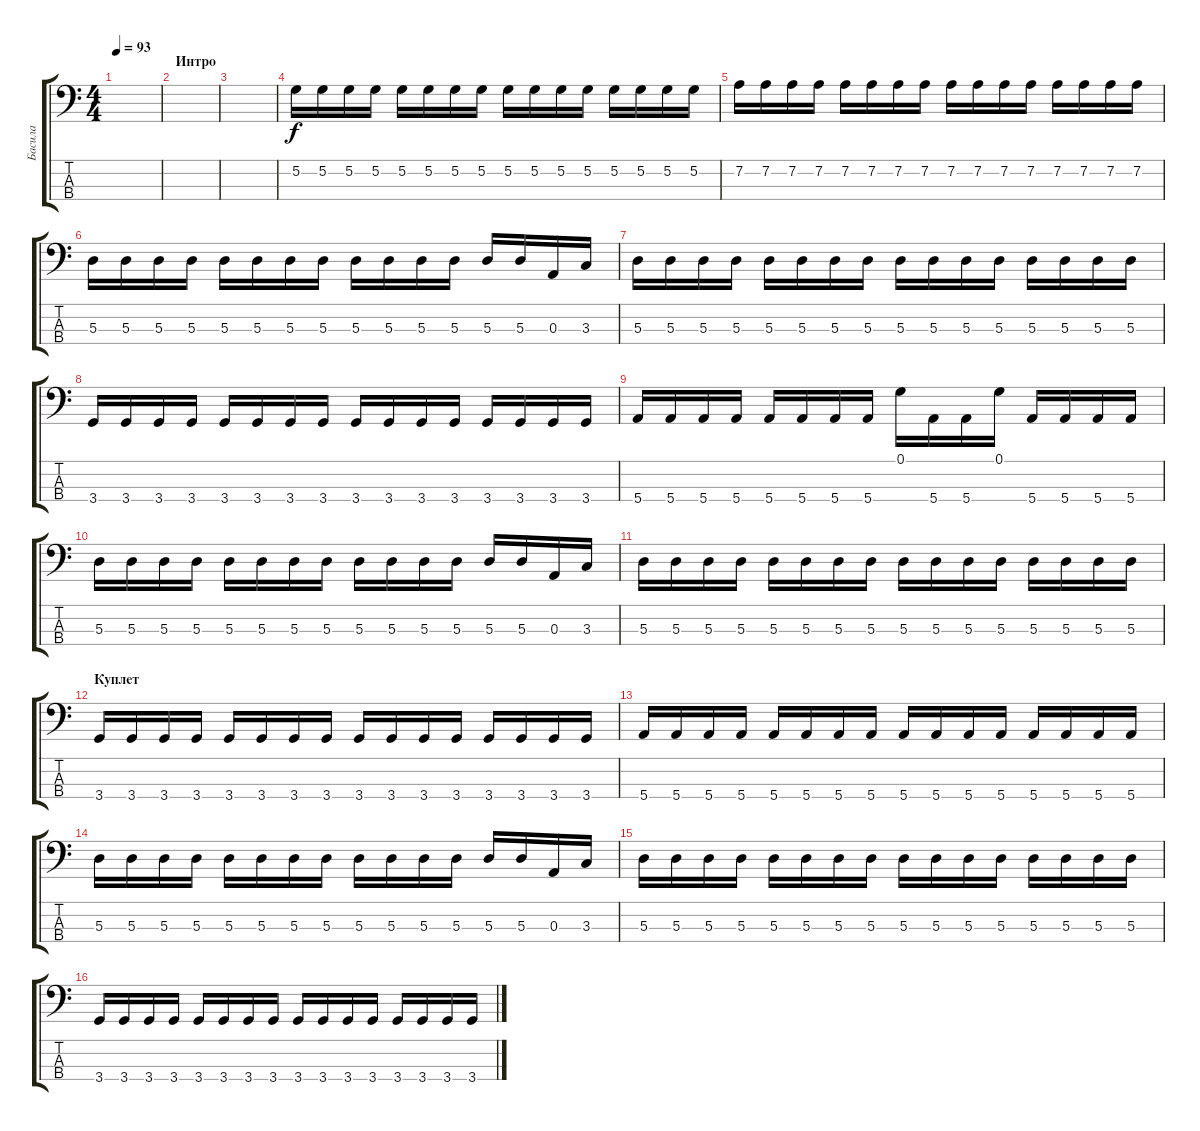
\track ("Басила" "Басила") {instrument electricbassfinger}
\staff {score tabs}
\tuning (G2 D2 A1 E1) {hide}
\ts (4 4)
\tempo 93
\clef f4
\ks c
|
\section ("" "Интро")
|
|
5.2.16 5.2.16 5.2.16 5.2.16 5.2.16 5.2.16 5.2.16 5.2.16 5.2.16 5.2.16 5.2.16 5.2.16 5.2.16 5.2.16 5.2.16 5.2.16 |
7.2.16 7.2.16 7.2.16 7.2.16 7.2.16 7.2.16 7.2.16 7.2.16 7.2.16 7.2.16 7.2.16 7.2.16 7.2.16 7.2.16 7.2.16 7.2.16 |
5.3.16 5.3.16 5.3.16 5.3.16 5.3.16 5.3.16 5.3.16 5.3.16 5.3.16 5.3.16 5.3.16 5.3.16 5.3.16 5.3.16 0.3.16 3.3.16 |
5.3.16 5.3.16 5.3.16 5.3.16 5.3.16 5.3.16 5.3.16 5.3.16 5.3.16 5.3.16 5.3.16 5.3.16 5.3.16 5.3.16 5.3.16 5.3.16 |
3.4.16 3.4.16 3.4.16 3.4.16 3.4.16 3.4.16 3.4.16 3.4.16 3.4.16 3.4.16 3.4.16 3.4.16 3.4.16 3.4.16 3.4.16 3.4.16 |
5.4.16 5.4.16 5.4.16 5.4.16 5.4.16 5.4.16 5.4.16 5.4.16 0.1.16 5.4.16 5.4.16 0.1.16 5.4.16 5.4.16 5.4.16 5.4.16 |
5.3.16 5.3.16 5.3.16 5.3.16 5.3.16 5.3.16 5.3.16 5.3.16 5.3.16 5.3.16 5.3.16 5.3.16 5.3.16 5.3.16 0.3.16 3.3.16 |
5.3.16 5.3.16 5.3.16 5.3.16 5.3.16 5.3.16 5.3.16 5.3.16 5.3.16 5.3.16 5.3.16 5.3.16 5.3.16 5.3.16 5.3.16 5.3.16 |
\section ("" "Куплет")
3.4.16 3.4.16 3.4.16 3.4.16 3.4.16 3.4.16 3.4.16 3.4.16 3.4.16 3.4.16 3.4.16 3.4.16 3.4.16 3.4.16 3.4.16 3.4.16 |
5.4.16 5.4.16 5.4.16 5.4.16 5.4.16 5.4.16 5.4.16 5.4.16 5.4.16 5.4.16 5.4.16 5.4.16 5.4.16 5.4.16 5.4.16 5.4.16 |
5.3.16 5.3.16 5.3.16 5.3.16 5.3.16 5.3.16 5.3.16 5.3.16 5.3.16 5.3.16 5.3.16 5.3.16 5.3.16 5.3.16 0.3.16 3.3.16 |
5.3.16 5.3.16 5.3.16 5.3.16 5.3.16 5.3.16 5.3.16 5.3.16 5.3.16 5.3.16 5.3.16 5.3.16 5.3.16 5.3.16 5.3.16 5.3.16 |
3.4.16 3.4.16 3.4.16 3.4.16 3.4.16 3.4.16 3.4.16 3.4.16 3.4.16 3.4.16 3.4.16 3.4.16 3.4.16 3.4.16 3.4.16 3.4.16
